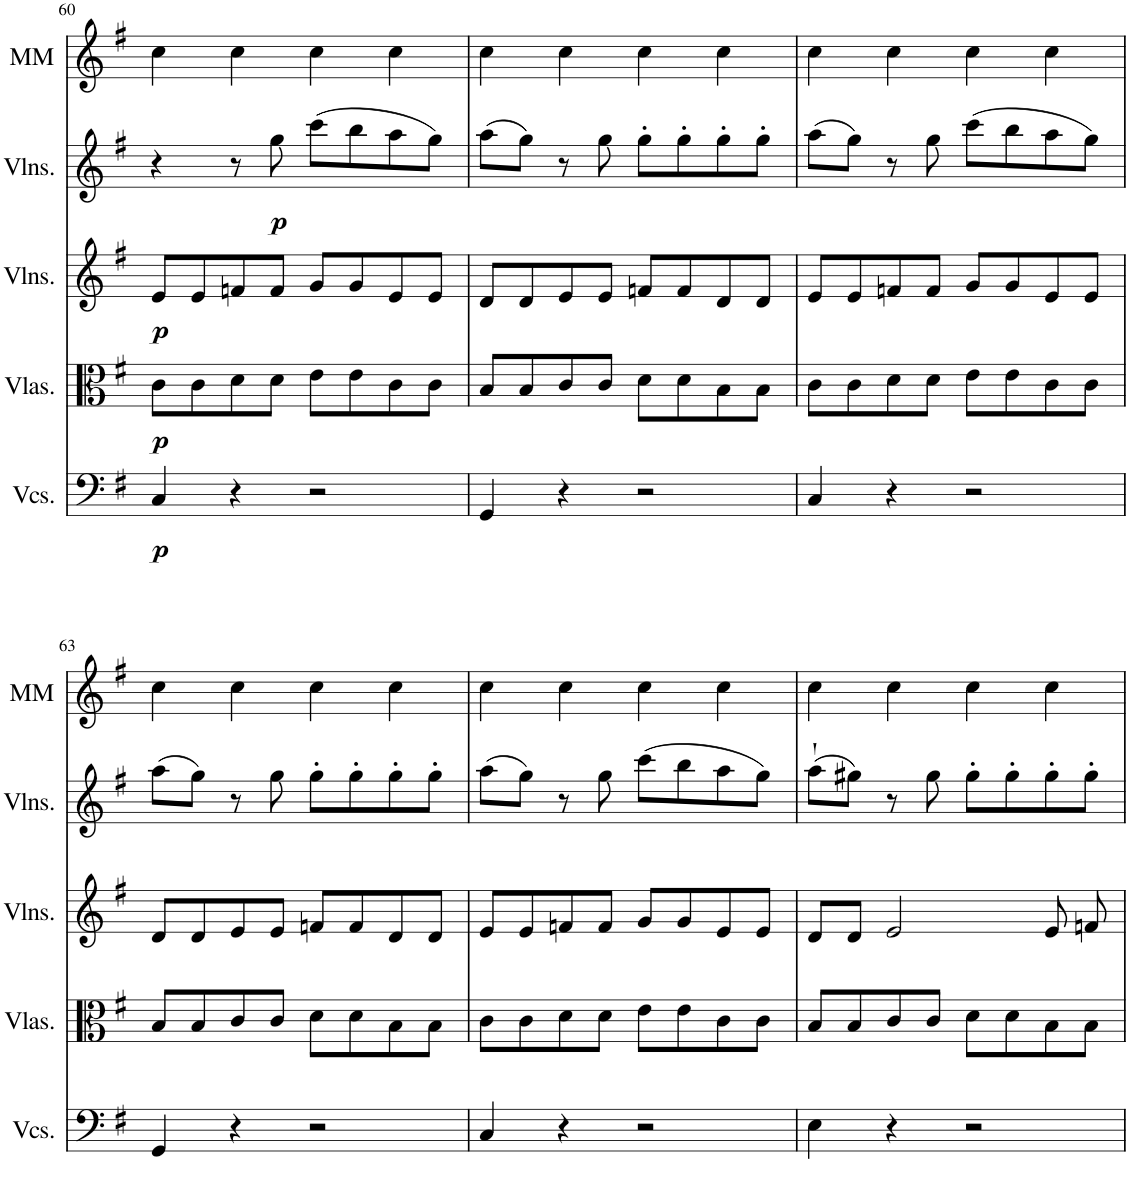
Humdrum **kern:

**kern	**dynam	**kern	**dynam	**kern	**dynam	**kern	**dynam	**kern
*part5	*part5	*part4	*part4	*part3	*part3	*part2	*part2	*part1
*staff5	*staff5	*staff4	*staff4	*staff3	*staff3	*staff2	*staff2	*staff1
*I"Violoncellos	*	*I"Violas	*	*I"Violins	*	*I"Violins	*	*I"MM
*I'Vcs.	*	*I'Vlas.	*	*I'Vlns.	*	*I'Vlns.	*	*I'MM
!!LO:PB:g=z
*clefF4	*	*clefC3	*	*clefG2	*	*clefG2	*	*clefG2
*k[f#]	*	*k[f#]	*	*k[f#]	*	*k[f#]	*	*k[f#]
*M4/4	*	*M4/4	*	*M4/4	*	*M4/4	*	*M4/4
*met(c)	*	*met(c)	*	*met(c)	*	*met(c)	*	*met(c)
=60	=60	=60	=60	=60	=60	=60	=60	=60
!	!LO:DY:b	!	!LO:DY:b	!	!LO:DY:b	!	!	!
4C/	p	8c\L	p	8e/L	p	4r	.	4cc\
.	.	8c\	.	8e/	.	.	.	.
4r	.	8d\	.	8fn/	.	8r	.	4cc\
!	!	!	!	!	!	!	!LO:DY:b	!
.	.	8d\J	.	8f/J	.	8gg\	p	.
2r	.	8e\L	.	8g/L	.	(8ccc\L	.	4cc\
.	.	8e\	.	8g/	.	8bb\	.	.
.	.	8c\	.	8e/	.	8aa\	.	4cc\
.	.	8c\J	.	8e/J	.	8gg\J)	.	.
=61	=61	=61	=61	=61	=61	=61	=61	=61
4GG/	.	8B/L	.	8d/L	.	(8aa\L	.	4cc\
.	.	8B/	.	8d/	.	8gg\J)	.	.
4r	.	8c/	.	8e/	.	8r	.	4cc\
.	.	8c/J	.	8e/J	.	8gg\	.	.
2r	.	8d\L	.	8fn/L	.	8gg'\L	.	4cc\
.	.	8d\	.	8f/	.	8gg'\	.	.
.	.	8B\	.	8d/	.	8gg'\	.	4cc\
.	.	8B\J	.	8d/J	.	8gg'\J	.	.
=62	=62	=62	=62	=62	=62	=62	=62	=62
4C/	.	8c\L	.	8e/L	.	(8aa\L	.	4cc\
.	.	8c\	.	8e/	.	8gg\J)	.	.
4r	.	8d\	.	8fn/	.	8r	.	4cc\
.	.	8d\J	.	8f/J	.	8gg\	.	.
2r	.	8e\L	.	8g/L	.	(8ccc\L	.	4cc\
.	.	8e\	.	8g/	.	8bb\	.	.
.	.	8c\	.	8e/	.	8aa\	.	4cc\
.	.	8c\J	.	8e/J	.	8gg\J)	.	.
!!LO:LB:g=z
=63	=63	=63	=63	=63	=63	=63	=63	=63
4GG/	.	8B/L	.	8d/L	.	(8aa\L	.	4cc\
.	.	8B/	.	8d/	.	8gg\J)	.	.
4r	.	8c/	.	8e/	.	8r	.	4cc\
.	.	8c/J	.	8e/J	.	8gg\	.	.
2r	.	8d\L	.	8fn/L	.	8gg'\L	.	4cc\
.	.	8d\	.	8f/	.	8gg'\	.	.
.	.	8B\	.	8d/	.	8gg'\	.	4cc\
.	.	8B\J	.	8d/J	.	8gg'\J	.	.
=64	=64	=64	=64	=64	=64	=64	=64	=64
4C/	.	8c\L	.	8e/L	.	(8aa\L	.	4cc\
.	.	8c\	.	8e/	.	8gg\J)	.	.
4r	.	8d\	.	8fn/	.	8r	.	4cc\
.	.	8d\J	.	8f/J	.	8gg\	.	.
2r	.	8e\L	.	8g/L	.	(8ccc\L	.	4cc\
.	.	8e\	.	8g/	.	8bb\	.	.
.	.	8c\	.	8e/	.	8aa\	.	4cc\
.	.	8c\J	.	8e/J	.	8gg\J)	.	.
=65	=65	=65	=65	=65	=65	=65	=65	=65
4E\	.	8B/L	.	8d/L	.	(8aa`\L	.	4cc\
.	.	8B/	.	8d/J	.	8gg#X\J)	.	.
4r	.	8c/	.	2e/	.	8r	.	4cc\
.	.	8c/J	.	.	.	8gg#\	.	.
2r	.	8d\L	.	.	.	8gg#'\L	.	4cc\
.	.	8d\	.	.	.	8gg#'\	.	.
.	.	8B\	.	8e/	.	8gg#'\	.	4cc\
.	.	8B\J	.	8fn/	.	8gg#'\J	.	.
=	=	=	=	=	=	=	=	=
*-	*-	*-	*-	*-	*-	*-	*-	*-
